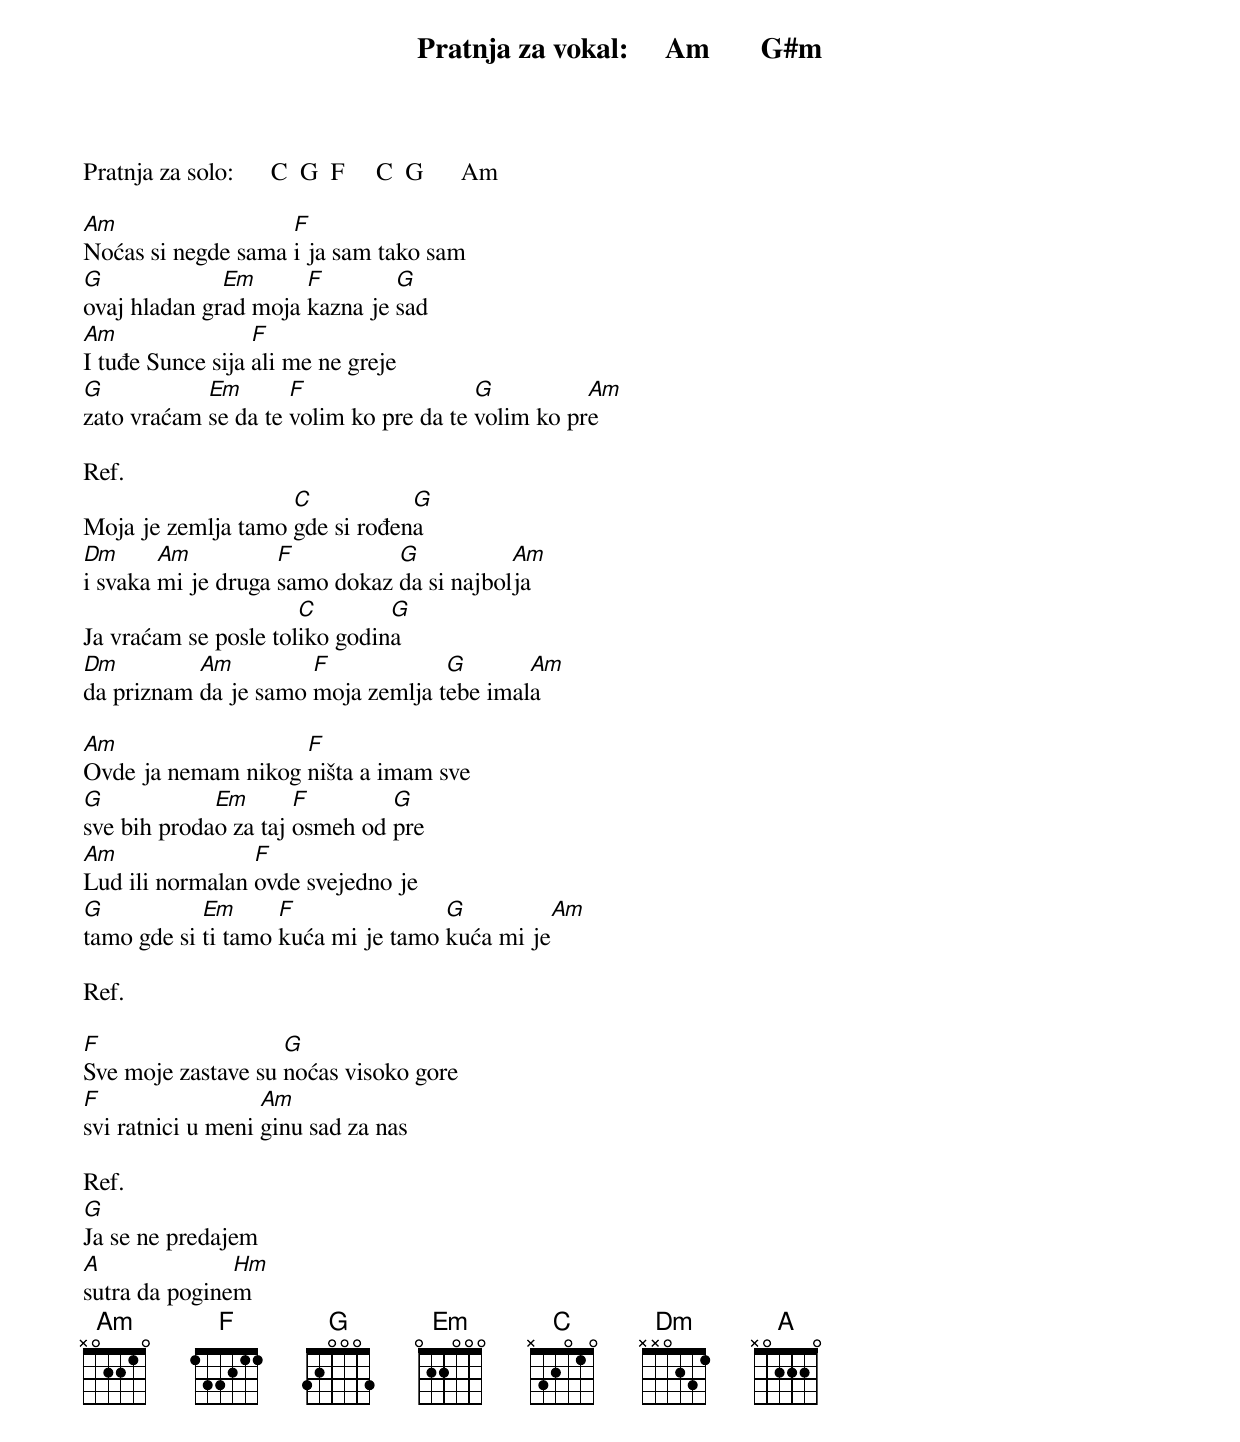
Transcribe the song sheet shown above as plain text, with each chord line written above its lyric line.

Pratnja za vokal:     Am       G#m
Pratnja za solo:      C  G  F     C  G      Am

Am                  F
Noćas si negde sama i ja sam tako sam
G             Em      F        G
ovaj hladan grad moja kazna je sad
Am                F
I tuđe Sunce sija ali me ne greje
G           Em       F                  G          Am
zato vraćam se da te volim ko pre da te volim ko pre

Ref.
                    C           G
Moja je zemlja tamo gde si rođena
Dm      Am          F          G           Am
i svaka mi je druga samo dokaz da si najbolja
                      C        G
Ja vraćam se posle toliko godina
Dm         Am         F            G       Am
da priznam da je samo moja zemlja tebe imala

Am                  F
Ovde ja nemam nikog ništa a imam sve
G            Em       F        G
sve bih prodao za taj osmeh od pre
Am               F
Lud ili normalan ovde svejedno je
G           Em      F               G         Am
tamo gde si ti tamo kuća mi je tamo kuća mi je

Ref.

F                   G
Sve moje zastave su noćas visoko gore
F                  Am
svi ratnici u meni ginu sad za nas

Ref.
G
Ja se ne predajem
A              Hm
sutra da poginem
